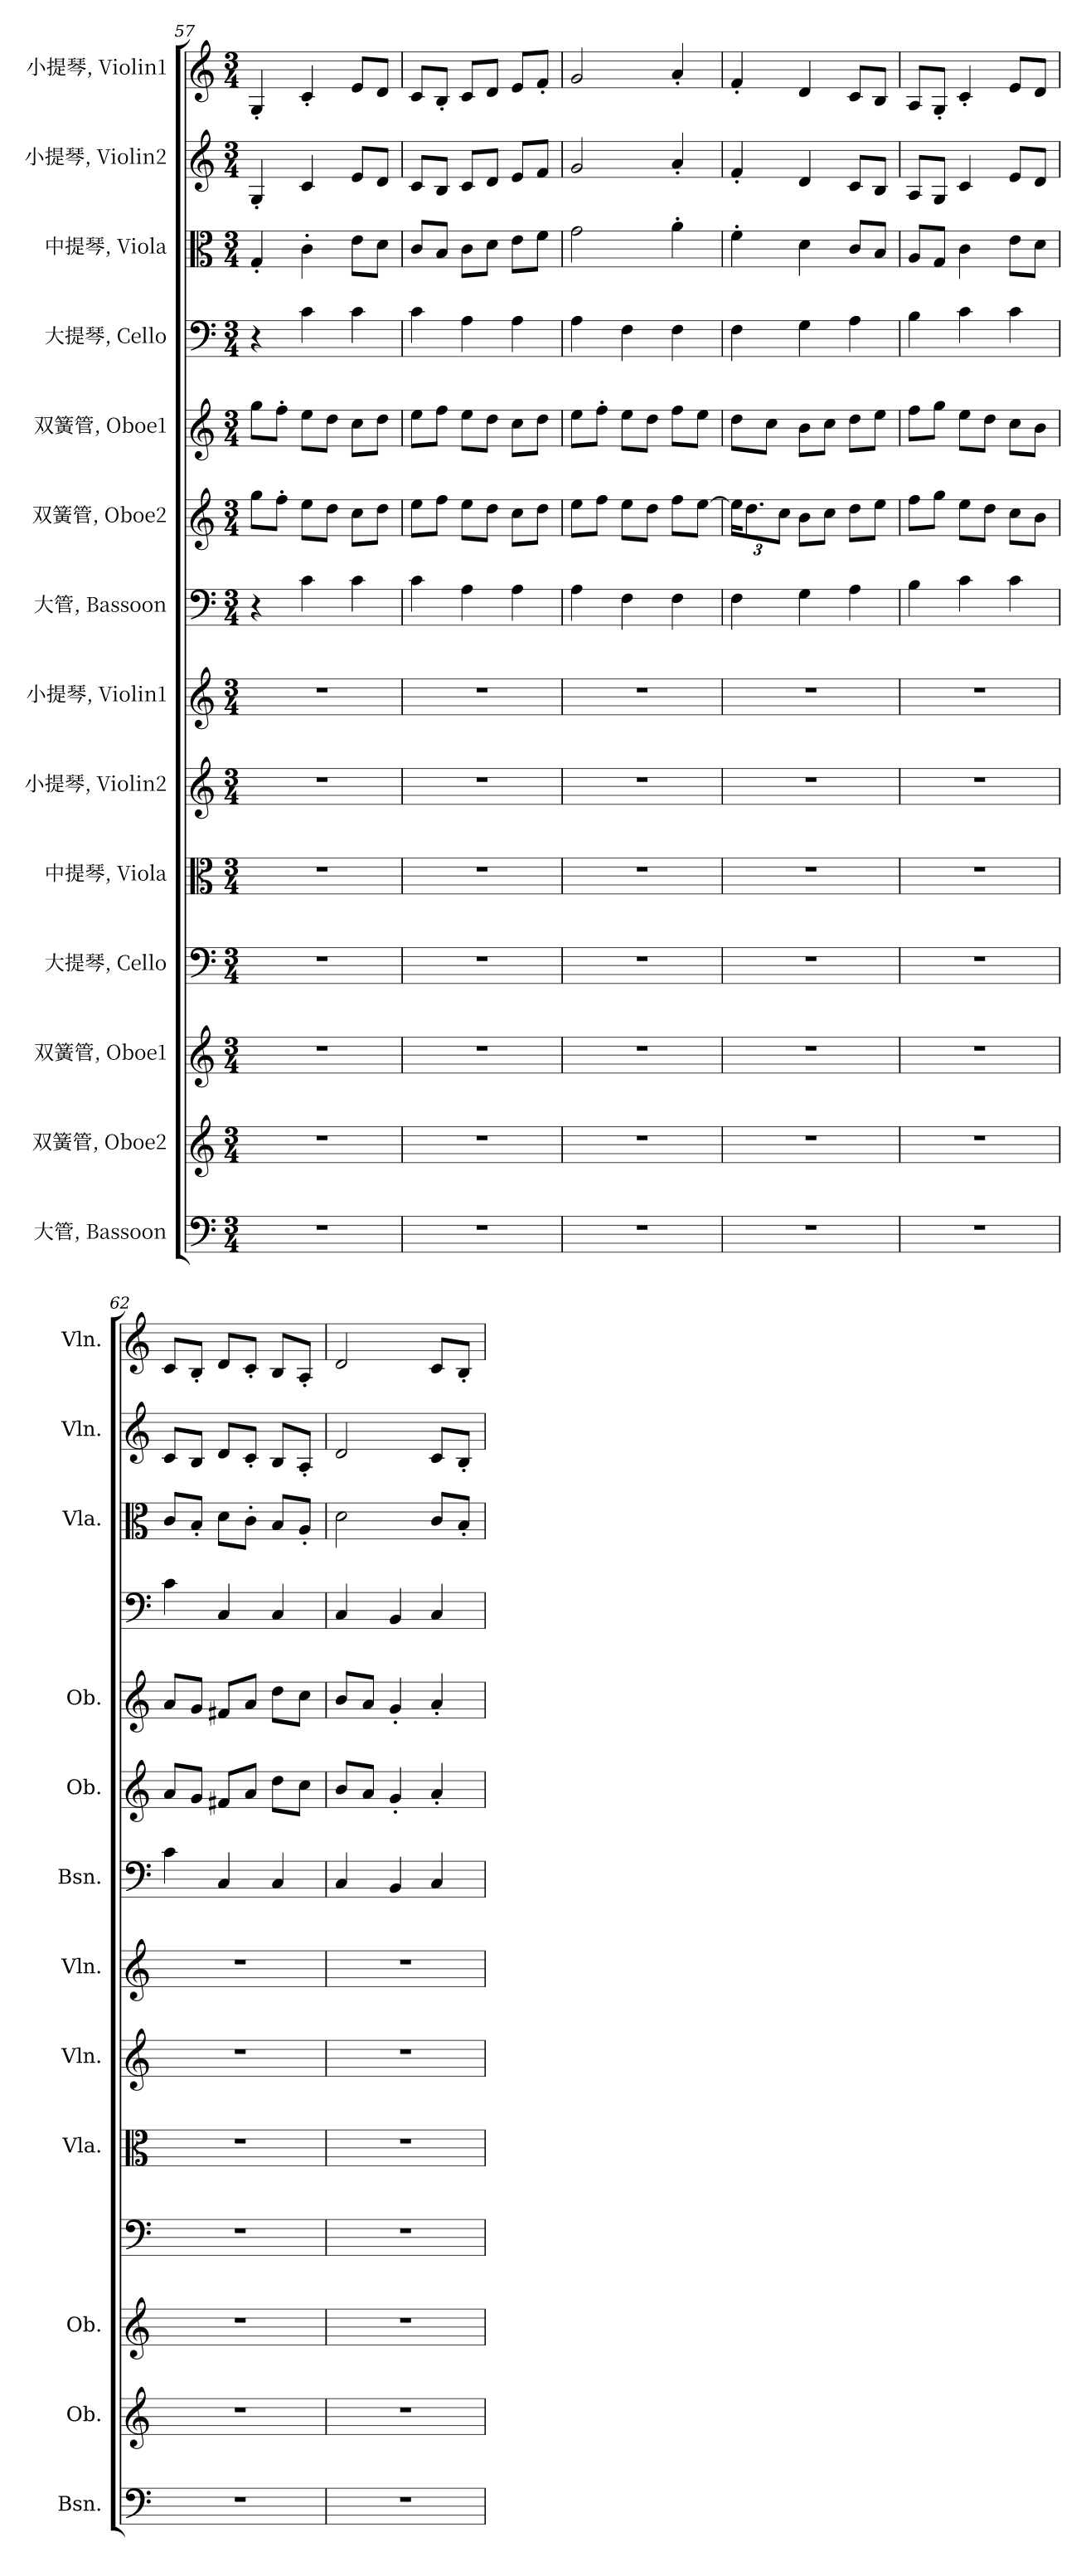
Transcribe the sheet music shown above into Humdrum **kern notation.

**kern	**kern	**kern	**kern	**kern	**kern	**kern	**kern	**kern	**kern	**kern	**kern	**kern	**kern
*part14	*part13	*part12	*part11	*part10	*part9	*part8	*part7	*part6	*part5	*part4	*part3	*part2	*part1
*staff14	*staff13	*staff12	*staff11	*staff10	*staff9	*staff8	*staff7	*staff6	*staff5	*staff4	*staff3	*staff2	*staff1
*I"大管, Bassoon	*I"双簧管, Oboe2	*I"双簧管, Oboe1	*I"大提琴, Cello	*I"中提琴, Viola	*I"小提琴, Violin2	*I"小提琴, Violin1	*I"大管, Bassoon	*I"双簧管, Oboe2	*I"双簧管, Oboe1	*I"大提琴, Cello	*I"中提琴, Viola	*I"小提琴, Violin2	*I"小提琴, Violin1
*I'Bsn.	*I'Ob.	*I'Ob.	*	*I'Vla.	*I'Vln.	*I'Vln.	*I'Bsn.	*I'Ob.	*I'Ob.	*	*I'Vla.	*I'Vln.	*I'Vln.
*clefF4	*clefG2	*clefG2	*clefF4	*clefC3	*clefG2	*clefG2	*clefF4	*clefG2	*clefG2	*clefF4	*clefC3	*clefG2	*clefG2
*k[]	*k[]	*k[]	*k[]	*k[]	*k[]	*k[]	*k[]	*k[]	*k[]	*k[]	*k[]	*k[]	*k[]
*M3/4	*M3/4	*M3/4	*M3/4	*M3/4	*M3/4	*M3/4	*M3/4	*M3/4	*M3/4	*M3/4	*M3/4	*M3/4	*M3/4
=57	=57	=57	=57	=57	=57	=57	=57	=57	=57	=57	=57	=57	=57
2.r	2.r	2.r	2.r	2.r	2.r	2.r	4r	8gg\L	8gg\L	4r	4G'/	4G'/	4G'/
.	.	.	.	.	.	.	.	8ff'\J	8ff'\J	.	.	.	.
.	.	.	.	.	.	.	4c\	8ee\L	8ee\L	4c\	4c'\	4c/	4c'/
.	.	.	.	.	.	.	.	8dd\J	8dd\J	.	.	.	.
.	.	.	.	.	.	.	4c\	8cc\L	8cc\L	4c\	8e\L	8e/L	8e/L
.	.	.	.	.	.	.	.	8dd\J	8dd\J	.	8d\J	8d/J	8d/J
!!LO:PB:g=z
=58	=58	=58	=58	=58	=58	=58	=58	=58	=58	=58	=58	=58	=58
2.r	2.r	2.r	2.r	2.r	2.r	2.r	4c\	8ee\L	8ee\L	4c\	8c/L	8c/L	8c/L
.	.	.	.	.	.	.	.	8ff\J	8ff\J	.	8B/J	8B/J	8B'/J
.	.	.	.	.	.	.	4A\	8ee\L	8ee\L	4A\	8c\L	8c/L	8c/L
.	.	.	.	.	.	.	.	8dd\J	8dd\J	.	8d\J	8d/J	8d/J
.	.	.	.	.	.	.	4A\	8cc\L	8cc\L	4A\	8e\L	8e/L	8e/L
.	.	.	.	.	.	.	.	8dd\J	8dd\J	.	8f\J	8f/J	8f'/J
=59	=59	=59	=59	=59	=59	=59	=59	=59	=59	=59	=59	=59	=59
2.r	2.r	2.r	2.r	2.r	2.r	2.r	4A\	8ee\L	8ee\L	4A\	2g\	2g/	2g/
.	.	.	.	.	.	.	.	8ff\J	8ff'\J	.	.	.	.
.	.	.	.	.	.	.	4F\	8ee\L	8ee\L	4F\	.	.	.
.	.	.	.	.	.	.	.	8dd\J	8dd\J	.	.	.	.
.	.	.	.	.	.	.	4F\	8ff\L	8ff\L	4F\	4a'\	4a'/	4a'/
.	.	.	.	.	.	.	.	[8ee\J	8ee\J	.	.	.	.
=60	=60	=60	=60	=60	=60	=60	=60	=60	=60	=60	=60	=60	=60
*	*	*	*	*	*	*	*	*Xbrackettup	*	*	*	*	*
2.r	2.r	2.r	2.r	2.r	2.r	2.r	4F\	24ee\KL]	8dd\L	4F\	4f'\	4f'/	4f'/
.	.	.	.	.	.	.	.	12.dd\	.	.	.	.	.
.	.	.	.	.	.	.	.	.	8cc\J	.	.	.	.
.	.	.	.	.	.	.	.	12cc\J	.	.	.	.	.
.	.	.	.	.	.	.	4G\	8b\L	8b\L	4G\	4d\	4d/	4d/
.	.	.	.	.	.	.	.	8cc\J	8cc\J	.	.	.	.
.	.	.	.	.	.	.	4A\	8dd\L	8dd\L	4A\	8c/L	8c/L	8c/L
.	.	.	.	.	.	.	.	8ee\J	8ee\J	.	8B/J	8B/J	8B/J
=61	=61	=61	=61	=61	=61	=61	=61	=61	=61	=61	=61	=61	=61
2.r	2.r	2.r	2.r	2.r	2.r	2.r	4B\	8ff\L	8ff\L	4B\	8A/L	8A/L	8A/L
.	.	.	.	.	.	.	.	8gg\J	8gg\J	.	8G/J	8G/J	8G'/J
.	.	.	.	.	.	.	4c\	8ee\L	8ee\L	4c\	4c\	4c/	4c'/
.	.	.	.	.	.	.	.	8dd\J	8dd\J	.	.	.	.
.	.	.	.	.	.	.	4c\	8cc\L	8cc\L	4c\	8e\L	8e/L	8e/L
.	.	.	.	.	.	.	.	8b\J	8b\J	.	8d\J	8d/J	8d/J
=62	=62	=62	=62	=62	=62	=62	=62	=62	=62	=62	=62	=62	=62
2.r	2.r	2.r	2.r	2.r	2.r	2.r	4c\	8a/L	8a/L	4c\	8c/L	8c/L	8c/L
.	.	.	.	.	.	.	.	8g/J	8g/J	.	8B'/J	8B/J	8B'/J
.	.	.	.	.	.	.	4C/	8f#X/L	8f#X/L	4C/	8d\L	8d/L	8d/L
.	.	.	.	.	.	.	.	8a/J	8a/J	.	8c'\J	8c'/J	8c'/J
.	.	.	.	.	.	.	4C/	8dd\L	8dd\L	4C/	8B/L	8B/L	8B/L
.	.	.	.	.	.	.	.	8cc\J	8cc\J	.	8A'/J	8A'/J	8A'/J
!!LO:PB:g=z
=63	=63	=63	=63	=63	=63	=63	=63	=63	=63	=63	=63	=63	=63
2.r	2.r	2.r	2.r	2.r	2.r	2.r	4C/	8b/L	8b/L	4C/	2d\	2d/	2d/
.	.	.	.	.	.	.	.	8a/J	8a/J	.	.	.	.
.	.	.	.	.	.	.	4BB/	4g'/	4g'/	4BB/	.	.	.
.	.	.	.	.	.	.	4C/	4a'/	4a'/	4C/	8c/L	8c/L	8c/L
.	.	.	.	.	.	.	.	.	.	.	8B'/J	8B'/J	8B'/J
=	=	=	=	=	=	=	=	=	=	=	=	=	=
*-	*-	*-	*-	*-	*-	*-	*-	*-	*-	*-	*-	*-	*-
